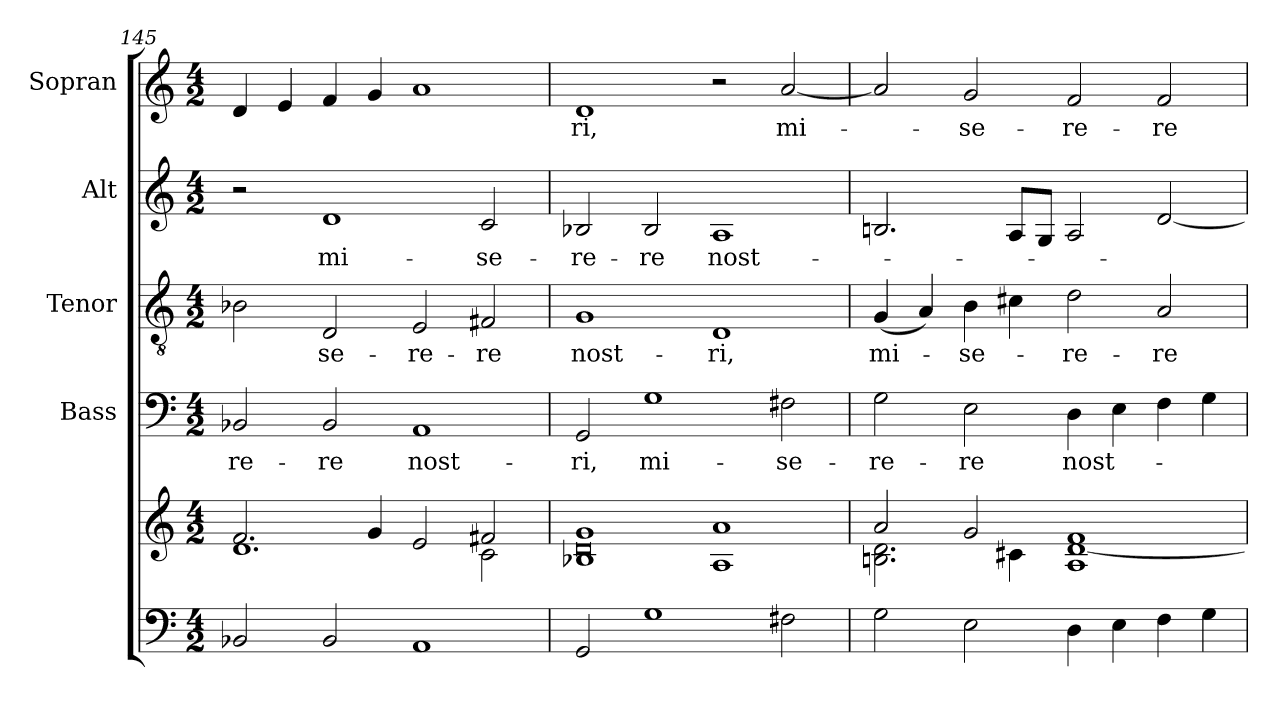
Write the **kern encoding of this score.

**kern	**kern	**kern	**text	**kern	**text	**kern	**text	**kern	**text
*part5	*part5	*part4	*part4	*part3	*part3	*part2	*part2	*part1	*part1
*staff6	*staff5	*staff4	*staff4	*staff3	*staff3	*staff2	*staff2	*staff1	*staff1
*	*	*I"Bass	*	*I"Tenor	*	*I"Alt	*	*I"Sopran	*
*	*	*I'B.	*	*I'T.	*	*I'A.	*	*I'S.	*
*clefF4	*clefG2	*clefF4	*	*clefGv2	*	*clefG2	*	*clefG2	*
*k[]	*k[]	*k[]	*	*k[]	*	*k[]	*	*k[]	*
*C:	*C:	*C:	*	*C:	*	*C:	*	*C:	*
*M4/2	*M4/2	*M4/2	*	*M4/2	*	*M4/2	*	*M4/2	*
=145	=145	=145	=145	=145	=145	=145	=145	=145	=145
*	*^	*	*	*	*	*	*	*	*
!	!	!	!	!LO:LY:b	!	!	!	!	!	!
2BB-X/	2.f/	1.d	2BB-X/	-re-	2B-X\	.	2r	.	4d/	.
.	.	.	.	.	.	.	.	.	4e/	.
!	!	!	!	!LO:LY:b	!	!LO:LY:b	!	!LO:LY:b	!	!
2BB-/	.	.	2BB-/	-re	2D/	-se-	1d	mi-	4f/	.
.	4g/	.	.	.	.	.	.	.	4g/	.
!	!	!	!	!LO:LY:b	!	!LO:LY:b	!	!	!	!
1AA	2e/	.	1AA	nost-	2E/	-re-	.	.	1a	.
!	!	!	!	!	!	!LO:LY:b	!	!LO:LY:b	!	!
.	2f#X/	2c\	.	.	2F#X/	-re	2c/	-se-	.	.
=146	=146	=146	=146	=146	=146	=146	=146	=146	=146	=146
*	*	*^	*	*	*	*	*	*	*	*
!	!	!	!	!	!LO:LY:b	!	!LO:LY:b	!	!LO:LY:b	!	!LO:LY:b
2GG/	1g	1B-X	0d	2GG/	-ri,	1G	nost-	2B-X/	-re-	1d	-ri,
!	!	!	!	!	!LO:LY:b	!	!	!	!LO:LY:b	!	!
1G	.	.	.	1G	mi-	.	.	2B-/	-re	.	.
!	!	!	!	!	!	!	!LO:LY:b	!	!LO:LY:b	!	!
.	1a	1A	.	.	.	1D	-ri,	1A	nost-	2r	.
!	!	!	!	!	!LO:LY:b	!	!	!	!	!	!LO:LY:b
2F#X\	.	.	.	2F#X\	-se-	.	.	.	.	[2a/	mi-
*	*	*v	*v	*	*	*	*	*	*	*	*
=147	=147	=147	=147	=147	=147	=147	=147	=147	=147	=147
!	!	!	!	!LO:LY:b	!	!LO:LY:b	!	!	!	!
2G\	2a/	2.Bn\ 2.d\	2G\	-re-	(<4G/	mi-	2.Bn/	.	2a/]	.
.	.	.	.	.	4A/)	.	.	.	.	.
!	!	!	!	!LO:LY:b	!	!LO:LY:b	!	!	!	!LO:LY:b
2E\	2g/	.	2E\	-re	4B\	-se-	.	.	2g/	-se-
.	.	4c#X\	.	.	4c#X\	.	8A/L	.	.	.
.	.	.	.	.	.	.	8G/J	.	.	.
!	!	!	!	!LO:LY:b	!	!LO:LY:b	!	!	!	!LO:LY:b
4D\	1f	1A [<1d	4D\	nost-	2d\	-re-	2A/	.	2f/	-re-
4E\	.	.	4E\	.	.	.	.	.	.	.
!	!	!	!	!	!	!LO:LY:b	!	!	!	!LO:LY:b
4F\	.	.	4F\	.	2A/	-re	[2d/	.	2f/	-re
4G\	.	.	4G\	.	.	.	.	.	.	.
*	*v	*v	*	*	*	*	*	*	*	*
=	=	=	=	=	=	=	=	=	=
*-	*-	*-	*-	*-	*-	*-	*-	*-	*-
